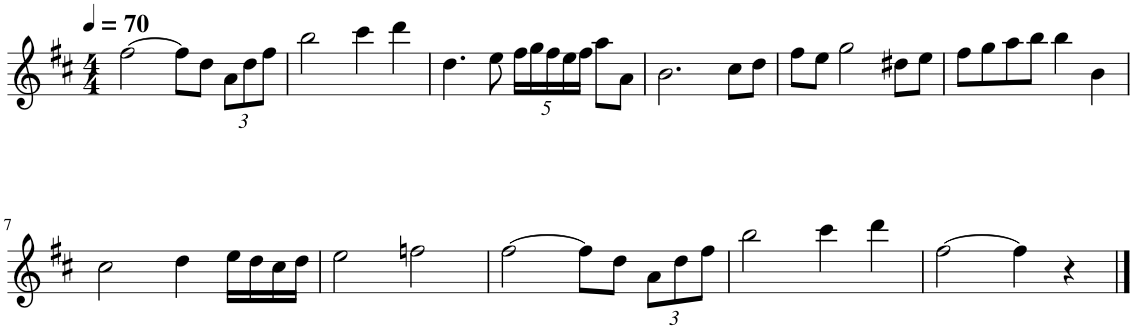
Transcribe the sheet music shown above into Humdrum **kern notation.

**kern
*part1
*staff1
*I"Violins
*I'Vlns.
*clefG2
*k[f#c#]
*M4/4
*MM70
=1
[2ff#\
8ff#\L]
8dd\J
*Xbrackettup
12a\L
12dd\
12ff#\J
=2
2bb\
4ccc#\
4ddd\
=3
4.dd\
8ee\
20ff#\LL
20gg\
20ff#\
20ee\
20ff#\JJ
8aa\L
8a\J
=4
2.b\
8cc#\L
8dd\J
=5
8ff#\L
8ee\J
2gg\
8dd#X\L
8ee\J
=6
8ff#\L
8gg\
8aa\
8bb\J
4bb\
4b\
!!LO:LB:g=z
=7
2cc#\
4dd\
16ee\LL
16dd\
16cc#\
16dd\JJ
=8
2ee\
2ffn\
=9
[2ff#\
8ff#\L]
8dd\J
12a\L
12dd\
12ff#\J
=10
2bb\
4ccc#\
4ddd\
=11
[2ff#\
4ff#\]
4r
==
*-
